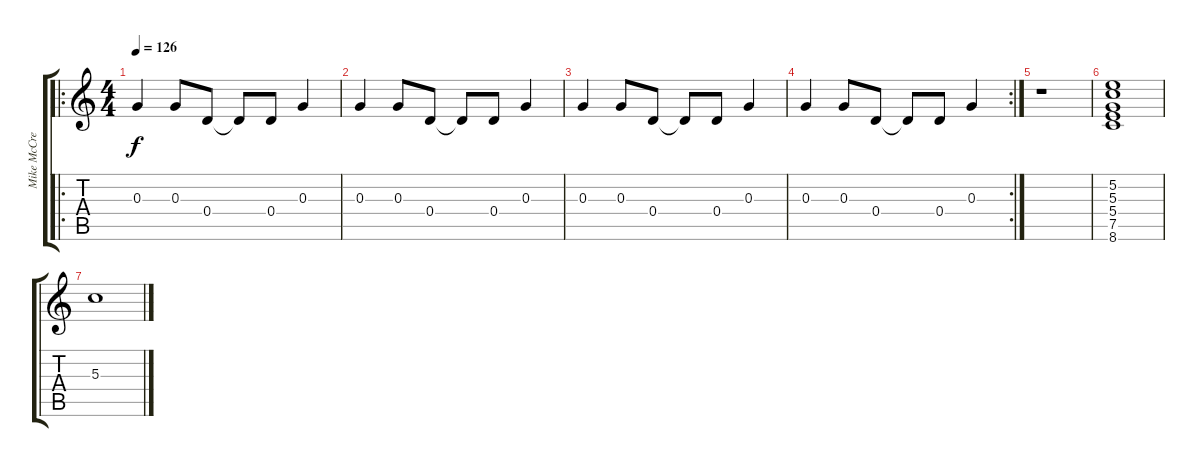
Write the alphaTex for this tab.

\track ("Mike McCready" "Mike McCre") {instrument overdrivenguitar}
\staff {score tabs}
\tuning (E4 B3 G3 D3 A2 E2) {hide}
\ro
\ts (4 4)
\tempo 126
\clef g2
\ks c
0.3.4{dy f} 0.3.8 0.4.8 0.4{t}.8 0.4.8 0.3.4 |
0.3.4 0.3.8 0.4.8 0.4{t}.8 0.4.8 0.3.4 |
0.3.4 0.3.8 0.4.8 0.4{t}.8 0.4.8 0.3.4 |
\rc 2
0.3.4 0.3.8 0.4.8 0.4{t}.8 0.4.8 0.3.4 |
r.1 |
(5.2 5.3 5.4 7.5 8.6).1 |
5.3.1
